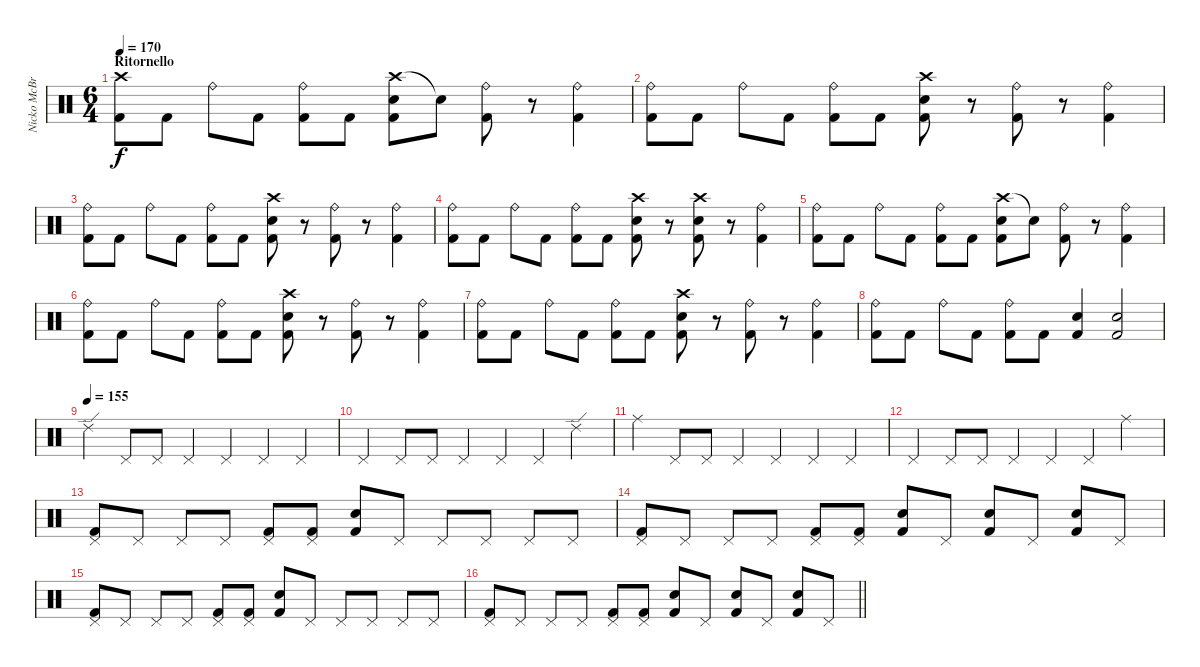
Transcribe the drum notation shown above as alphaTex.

\track ("Nicko McBrain" "Nicko McBr") {instrument percussion}
\staff {score}
\articulation defaults
\ts (6 4)
\section ("" "Ritornello")
\tempo 170
\clef neutral
\ks c
("Crash high (hit)" "Kick (hit) 2").8{dy f balance 0} "Kick (hit) 2".8 "Ride (bell)".8 "Kick (hit) 2".8 ("Ride (bell)" "Kick (hit) 2").8 "Kick (hit) 2".8 ("Crash high (hit)" "Snare (hit) 2" "Kick (hit) 2").8 "Snare (hit) 2"{t}.8 ("Ride (bell)" "Kick (hit) 2").8 r.8 ("Ride (bell)" "Kick (hit) 2").4 |
("Ride (bell)" "Kick (hit) 2").8 "Kick (hit) 2".8 "Ride (bell)".8 "Kick (hit) 2".8 ("Ride (bell)" "Kick (hit) 2").8 "Kick (hit) 2".8 ("Crash high (hit)" "Snare (hit) 2" "Kick (hit) 2").8 r.8 ("Ride (bell)" "Kick (hit) 2").8 r.8 ("Ride (bell)" "Kick (hit) 2").4 |
("Ride (bell)" "Kick (hit) 2").8 "Kick (hit) 2".8 "Ride (bell)".8 "Kick (hit) 2".8 ("Ride (bell)" "Kick (hit) 2").8 "Kick (hit) 2".8 ("Snare (hit) 2" "Crash high (hit)" "Kick (hit) 2").8 r.8 ("Ride (bell)" "Kick (hit) 2").8 r.8 ("Ride (bell)" "Kick (hit) 2").4 |
("Ride (bell)" "Kick (hit) 2").8 "Kick (hit) 2".8 "Ride (bell)".8 "Kick (hit) 2".8 ("Ride (bell)" "Kick (hit) 2").8 "Kick (hit) 2".8 ("Crash high (hit)" "Snare (hit) 2" "Kick (hit) 2").8 r.8 ("Snare (hit) 2" "Crash high (hit)" "Kick (hit) 2").8 r.8 ("Ride (bell)" "Kick (hit) 2").4 |
("Ride (bell)" "Kick (hit) 2").8 "Kick (hit) 2".8 "Ride (bell)".8 "Kick (hit) 2".8 ("Ride (bell)" "Kick (hit) 2").8 "Kick (hit) 2".8 ("Crash high (hit)" "Snare (hit) 2" "Kick (hit) 2").8 "Snare (hit) 2"{t}.8 ("Ride (bell)" "Kick (hit) 2").8 r.8 ("Ride (bell)" "Kick (hit) 2").4 |
("Ride (bell)" "Kick (hit) 2").8 "Kick (hit) 2".8 "Ride (bell)".8 "Kick (hit) 2".8 ("Ride (bell)" "Kick (hit) 2").8 "Kick (hit) 2".8 ("Crash high (hit)" "Snare (hit) 2" "Kick (hit) 2").8 r.8 ("Ride (bell)" "Kick (hit) 2").8 r.8 ("Ride (bell)" "Kick (hit) 2").4 |
("Ride (bell)" "Kick (hit) 2").8 "Kick (hit) 2".8 "Ride (bell)".8 "Kick (hit) 2".8 ("Ride (bell)" "Kick (hit) 2").8 "Kick (hit) 2".8 ("Snare (hit) 2" "Crash high (hit)" "Kick (hit) 2").8 r.8 ("Ride (bell)" "Kick (hit) 2").8 r.8 ("Ride (bell)" "Kick (hit) 2").4 |
("Ride (bell)" "Kick (hit) 2").8 "Kick (hit) 2".8 "Ride (bell)".8 "Kick (hit) 2".8 ("Ride (bell)" "Kick (hit) 2").8 "Kick (hit) 2".8 ("Snare (hit) 2" "Kick (hit) 2").4 ("Snare (hit) 2" "Kick (hit) 2").2 |
\tempo (155)
"Ride (edge) 2".4{balance 0} "Pedal Hi-Hat (hit)".8 "Pedal Hi-Hat (hit)".8 "Pedal Hi-Hat (hit)".4 "Pedal Hi-Hat (hit)".4 "Pedal Hi-Hat (hit)".4 "Pedal Hi-Hat (hit)".4 |
"Pedal Hi-Hat (hit)".4 "Pedal Hi-Hat (hit)".8 "Pedal Hi-Hat (hit)".8 "Pedal Hi-Hat (hit)".4 "Pedal Hi-Hat (hit)".4 "Pedal Hi-Hat (hit)".4 "Ride (edge) 2".4 |
"Ride (middle)".4 "Pedal Hi-Hat (hit)".8 "Pedal Hi-Hat (hit)".8 "Pedal Hi-Hat (hit)".4 "Pedal Hi-Hat (hit)".4 "Pedal Hi-Hat (hit)".4 "Pedal Hi-Hat (hit)".4 |
"Pedal Hi-Hat (hit)".4 "Pedal Hi-Hat (hit)".8 "Pedal Hi-Hat (hit)".8 "Pedal Hi-Hat (hit)".4 "Pedal Hi-Hat (hit)".4 "Pedal Hi-Hat (hit)".4 "Ride (middle)".4 |
("Pedal Hi-Hat (hit)" "Kick (hit) 2").8 "Pedal Hi-Hat (hit)".8 "Pedal Hi-Hat (hit)".8 "Pedal Hi-Hat (hit)".8 ("Pedal Hi-Hat (hit)" "Kick (hit) 2").8 ("Pedal Hi-Hat (hit)" "Kick (hit) 2").8 ("Snare (hit) 2" "Kick (hit) 2").8 "Pedal Hi-Hat (hit)".8 "Pedal Hi-Hat (hit)".8 "Pedal Hi-Hat (hit)".8 "Pedal Hi-Hat (hit)".8 "Pedal Hi-Hat (hit)".8 |
("Pedal Hi-Hat (hit)" "Kick (hit) 2").8 "Pedal Hi-Hat (hit)".8 "Pedal Hi-Hat (hit)".8 "Pedal Hi-Hat (hit)".8 ("Pedal Hi-Hat (hit)" "Kick (hit) 2").8 ("Pedal Hi-Hat (hit)" "Kick (hit) 2").8 ("Snare (hit) 2" "Kick (hit) 2").8 "Pedal Hi-Hat (hit)".8 ("Snare (hit) 2" "Kick (hit) 2").8 "Pedal Hi-Hat (hit)".8 ("Snare (hit) 2" "Kick (hit) 2").8 "Pedal Hi-Hat (hit)".8 |
("Pedal Hi-Hat (hit)" "Kick (hit) 2").8 "Pedal Hi-Hat (hit)".8 "Pedal Hi-Hat (hit)".8 "Pedal Hi-Hat (hit)".8 ("Pedal Hi-Hat (hit)" "Kick (hit) 2").8 ("Pedal Hi-Hat (hit)" "Kick (hit) 2").8 ("Snare (hit) 2" "Kick (hit) 2").8 "Pedal Hi-Hat (hit)".8 "Pedal Hi-Hat (hit)".8 "Pedal Hi-Hat (hit)".8 "Pedal Hi-Hat (hit)".8 "Pedal Hi-Hat (hit)".8 |
\barLineRight lightlight
("Pedal Hi-Hat (hit)" "Kick (hit) 2").8 "Pedal Hi-Hat (hit)".8 "Pedal Hi-Hat (hit)".8 "Pedal Hi-Hat (hit)".8 ("Pedal Hi-Hat (hit)" "Kick (hit) 2").8 ("Pedal Hi-Hat (hit)" "Kick (hit) 2").8 ("Snare (hit) 2" "Kick (hit) 2").8 "Pedal Hi-Hat (hit)".8 ("Snare (hit) 2" "Kick (hit) 2").8 "Pedal Hi-Hat (hit)".8 ("Snare (hit) 2" "Kick (hit) 2").8 "Pedal Hi-Hat (hit)".8
